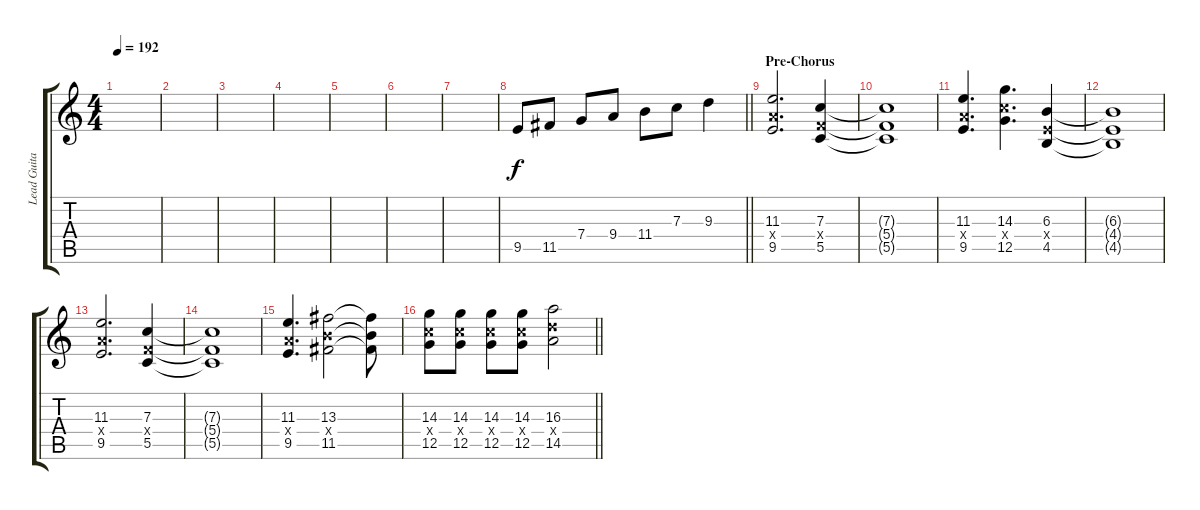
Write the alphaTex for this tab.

\track ("Lead Guitar 1" "Lead Guita") {instrument distortionguitar}
\staff {score tabs}
\tuning (D4 A3 F3 C3 G2 C2) {hide}
\ts (4 4)
\tempo 192
\clef g2
\ks aminor
|
|
|
|
|
|
|
\barLineRight lightlight
9.5.8 11.5.8 7.4.8 9.4.8 11.4.8 7.3.8 9.3.4 |
\section ("" "Pre-Chorus")
(11.3 9.4{x} 9.5).2{d} (7.3 5.4{x} 5.5).4 |
(7.3{t} 5.4{t} 5.5{t}).1 |
(11.3 9.4{x} 9.5).4{d} (14.3 12.4{x} 12.5).4{d} (6.3 4.4{x} 4.5).4 |
(6.3{t} 4.4{t} 4.5{t}).1 |
(11.3 9.4{x} 9.5).2{d} (7.3 5.4{x} 5.5).4 |
(7.3{t} 5.4{t} 5.5{t}).1 |
(11.3 9.4{x} 9.5).4{d} (13.3 11.4{x} 11.5).2 (13.3{t} 11.4{t} 11.5{t}).8 |
\barLineRight lightlight
(14.3 12.4{x} 12.5).8 (14.3 12.4{x} 12.5).8 (14.3 12.4{x} 12.5).8 (14.3 12.4{x} 12.5).8 (16.3 14.4{x} 14.5).2
